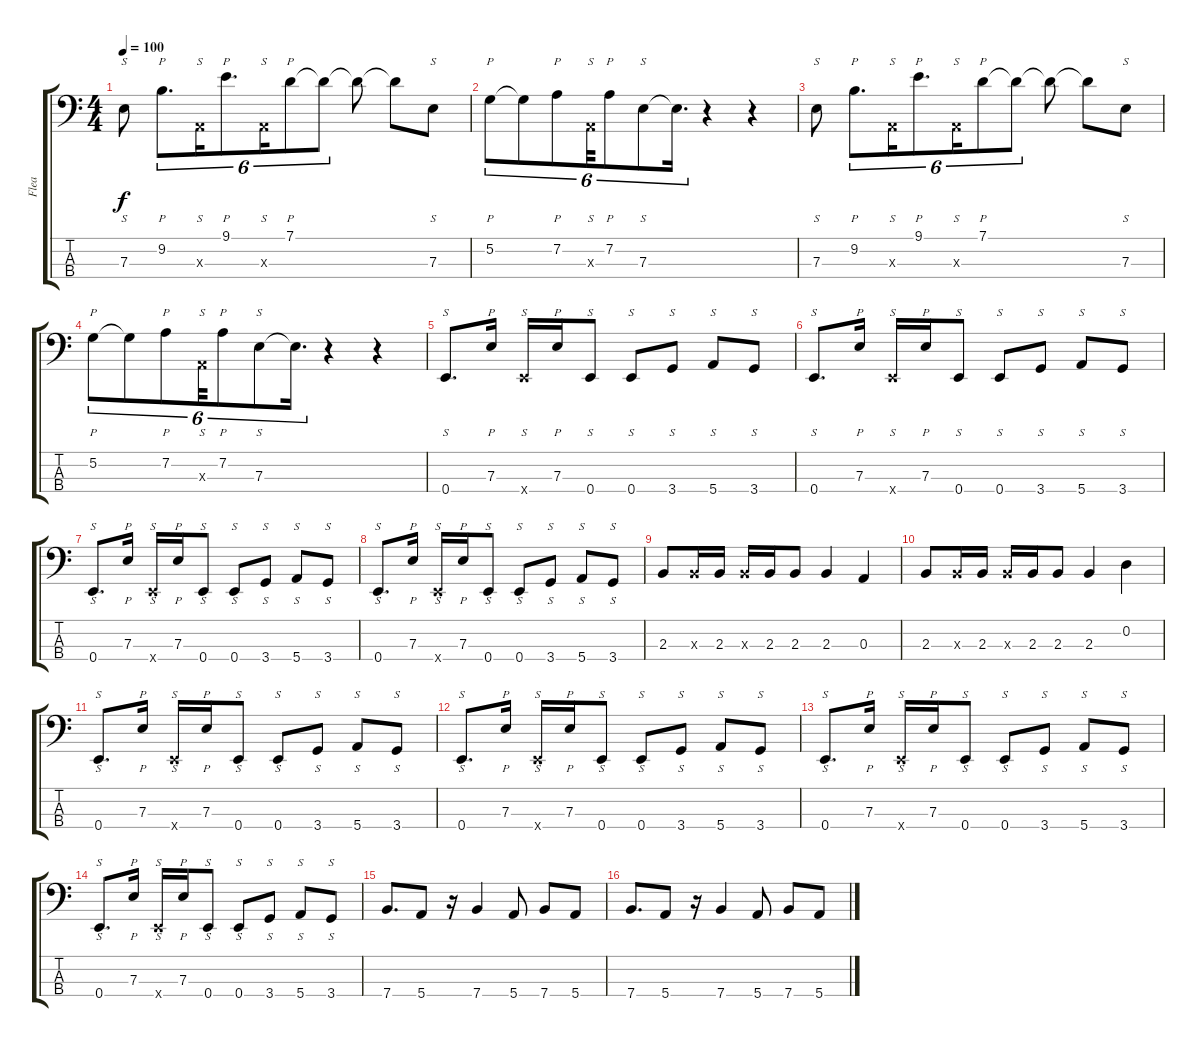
\track ("Flea" "Flea") {instrument slapbass2}
\staff {score tabs}
\tuning (G2 D2 A1 E1) {hide}
\ts (4 4)
\tempo 100
\clef f4
\ks c
7.3.8{s dy f instrument slapbass2} 9.2.8{p d tu (6 4)} 0.3{x}.16{s tu (6 4)} 9.1.8{p d tu (6 4)} 0.3{x}.16{s tu (6 4)} 7.1.8{p tu (6 4)} 7.1{t}.8{tu (6 4)} 7.1{t}.8 7.1{t}.8 7.3.8{s} |
5.2.8{p tu (6 4)} 5.2{t}.8{tu (6 4)} 7.2.8{p tu (6 4)} 0.3{x}.32{s tu (6 4)} 7.2.8{p tu (6 4)} 7.3.8{s tu (6 4)} 7.3{t}.16{d tu (6 4)} r.4 r.4 |
7.3.8{s} 9.2.8{p d tu (6 4)} 0.3{x}.16{s tu (6 4)} 9.1.8{p d tu (6 4)} 0.3{x}.16{s tu (6 4)} 7.1.8{p tu (6 4)} 7.1{t}.8{tu (6 4)} 7.1{t}.8 7.1{t}.8 7.3.8{s} |
5.2.8{p tu (6 4)} 5.2{t}.8{tu (6 4)} 7.2.8{p tu (6 4)} 0.3{x}.32{s tu (6 4)} 7.2.8{p tu (6 4)} 7.3.8{s tu (6 4)} 7.3{t}.16{d tu (6 4)} r.4 r.4 |
0.4.8{s d} 7.3.16{p} 0.4{x}.16{s} 7.3.16{p} 0.4.8{s} 0.4.8{s} 3.4.8{s} 5.4.8{s} 3.4.8{s} |
0.4.8{s d} 7.3.16{p} 0.4{x}.16{s} 7.3.16{p} 0.4.8{s} 0.4.8{s} 3.4.8{s} 5.4.8{s} 3.4.8{s} |
0.4.8{s d} 7.3.16{p} 0.4{x}.16{s} 7.3.16{p} 0.4.8{s} 0.4.8{s} 3.4.8{s} 5.4.8{s} 3.4.8{s} |
0.4.8{s d} 7.3.16{p} 0.4{x}.16{s} 7.3.16{p} 0.4.8{s} 0.4.8{s} 3.4.8{s} 5.4.8{s} 3.4.8{s} |
2.3.8 2.3{x}.16 2.3.16 2.3{x}.16 2.3.16 2.3.8 2.3.4 0.3.4 |
2.3.8 2.3{x}.16 2.3.16 2.3{x}.16 2.3.16 2.3.8 2.3.4 0.2.4 |
0.4.8{s d} 7.3.16{p} 0.4{x}.16{s} 7.3.16{p} 0.4.8{s} 0.4.8{s} 3.4.8{s} 5.4.8{s} 3.4.8{s} |
0.4.8{s d} 7.3.16{p} 0.4{x}.16{s} 7.3.16{p} 0.4.8{s} 0.4.8{s} 3.4.8{s} 5.4.8{s} 3.4.8{s} |
0.4.8{s d} 7.3.16{p} 0.4{x}.16{s} 7.3.16{p} 0.4.8{s} 0.4.8{s} 3.4.8{s} 5.4.8{s} 3.4.8{s} |
0.4.8{s d} 7.3.16{p} 0.4{x}.16{s} 7.3.16{p} 0.4.8{s} 0.4.8{s} 3.4.8{s} 5.4.8{s} 3.4.8{s} |
7.4.8{d} 5.4.8 r.16 7.4.4 5.4.8 7.4.8 5.4.8 |
7.4.8{d} 5.4.8 r.16 7.4.4 5.4.8 7.4.8 5.4.8
